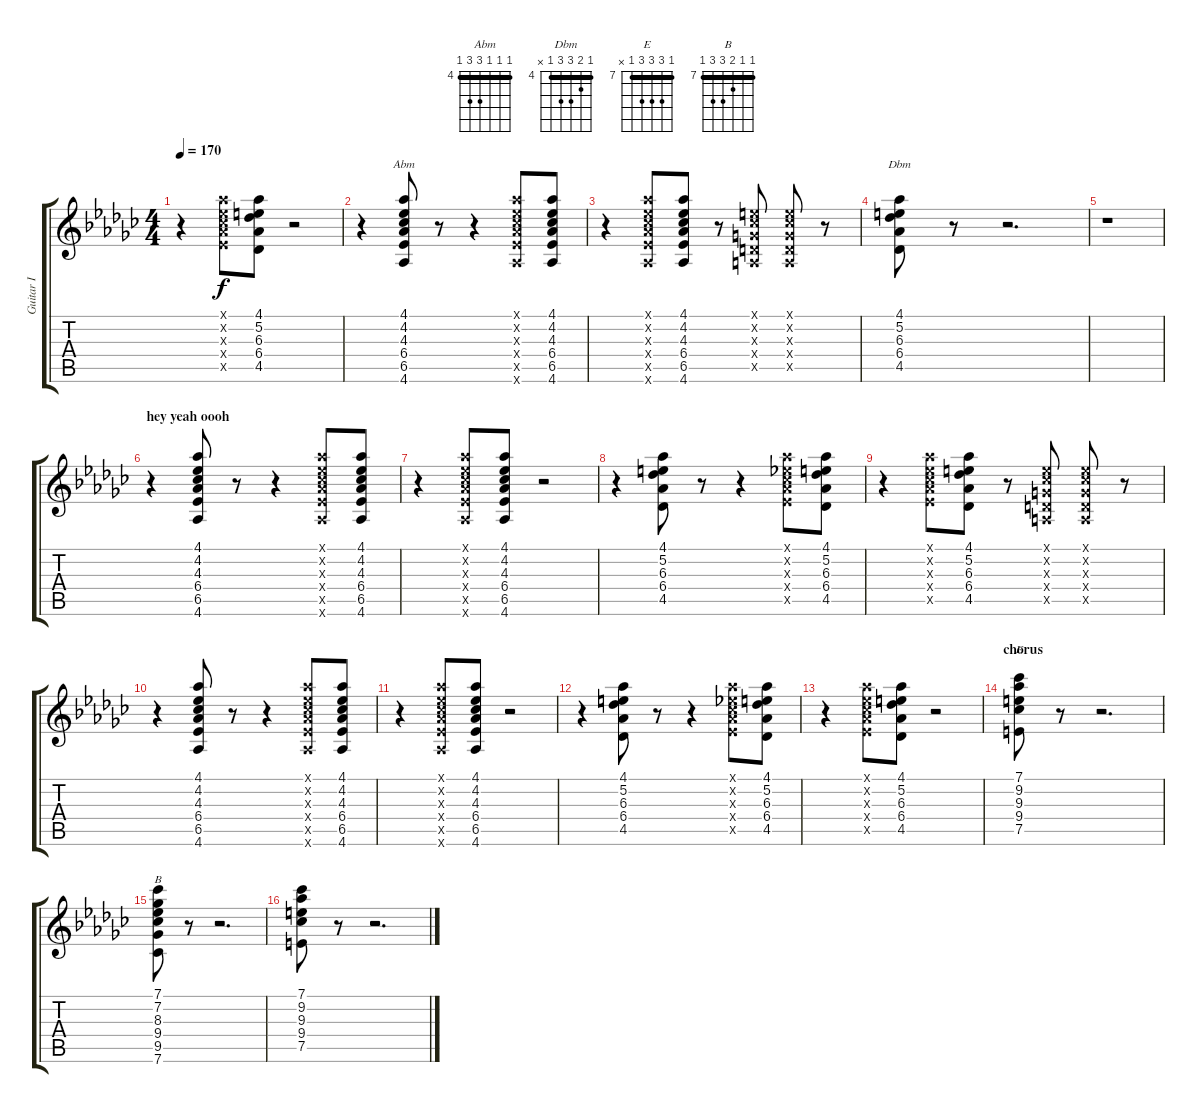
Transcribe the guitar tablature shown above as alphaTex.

\track ("Guitar I" "Guitar I") {instrument acousticguitarnylon}
\staff {score tabs}
\tuning (E4 B3 G3 D3 A2 E2) {hide}
\chord ("Abm" 4 4 4 6 6 4) {firstfret 4 barre 4}
\chord ("Dbm" 4 5 6 6 4 x) {firstfret 4 barre 4}
\chord ("E" 7 9 9 9 7 x) {firstfret 7 barre 7}
\chord ("B" 7 7 8 9 9 7) {firstfret 7 barre 7}
\ts (4 4)
\tempo 170
\clef g2
\ks ebminor
r.4{dy f} (4.1{x} 4.2{x} 4.3{x} 6.4{x} 6.5{x}).8 (4.1 5.2 6.3 6.4 4.5).8 r.2 |
r.4 (4.1 4.2 4.3 6.4 6.5 4.6).8{ch "Abm"} r.8 r.4 (4.1{x} 4.2{x} 4.3{x} 6.4{x} 6.5{x} 4.6{x}).8 (4.1 4.2 4.3 6.4 6.5 4.6).8 |
r.4 (4.1{x} 4.2{x} 4.3{x} 6.4{x} 6.5{x} 4.6{x}).8 (4.1 4.2 4.3 6.4 6.5 4.6).8 r.8 (0.1{x} 0.2{x} 0.3{x} 0.4{x} 0.5{x}).8 (0.1{x} 0.2{x} 0.3{x} 0.4{x} 0.5{x}).8 r.8 |
(4.1 5.2 6.3 6.4 4.5).8{ch "Dbm"} r.8 r.2{d} |
r.1 |
\section ("" "hey yeah oooh")
r.4 (4.1 4.2 4.3 6.4 6.5 4.6).8 r.8 r.4 (4.1{x} 4.2{x} 4.3{x} 6.4{x} 6.5{x} 4.6{x}).8 (4.1 4.2 4.3 6.4 6.5 4.6).8 |
r.4 (4.1{x} 4.2{x} 4.3{x} 6.4{x} 6.5{x} 4.6{x}).8 (4.1 4.2 4.3 6.4 6.5 4.6).8 r.2 |
r.4 (4.1 5.2 6.3 6.4 4.5).8 r.8 r.4 (4.1{x} 4.2{x} 4.3{x} 6.4{x} 6.5{x}).8 (4.1 5.2 6.3 6.4 4.5).8 |
r.4 (4.1{x} 4.2{x} 4.3{x} 6.4{x} 6.5{x}).8 (4.1 5.2 6.3 6.4 4.5).8 r.8 (0.1{x} 0.2{x} 0.3{x} 0.4{x} 0.5{x}).8 (0.1{x} 0.2{x} 0.3{x} 0.4{x} 0.5{x}).8 r.8 |
r.4 (4.1 4.2 4.3 6.4 6.5 4.6).8 r.8 r.4 (4.1{x} 4.2{x} 4.3{x} 6.4{x} 6.5{x} 4.6{x}).8 (4.1 4.2 4.3 6.4 6.5 4.6).8 |
r.4 (4.1{x} 4.2{x} 4.3{x} 6.4{x} 6.5{x} 4.6{x}).8 (4.1 4.2 4.3 6.4 6.5 4.6).8 r.2 |
r.4 (4.1 5.2 6.3 6.4 4.5).8 r.8 r.4 (4.1{x} 4.2{x} 4.3{x} 6.4{x} 6.5{x}).8 (4.1 5.2 6.3 6.4 4.5).8 |
r.4 (4.1{x} 4.2{x} 4.3{x} 6.4{x} 6.5{x}).8 (4.1 5.2 6.3 6.4 4.5).8 r.2 |
\section ("" "chorus")
(7.1 9.2 9.3 9.4 7.5).8{ch "E"} r.8 r.2{d} |
(7.1 7.2 8.3 9.4 9.5 7.6).8{ch "B"} r.8 r.2{d} |
(7.1 9.2 9.3 9.4 7.5).8 r.8 r.2{d}
